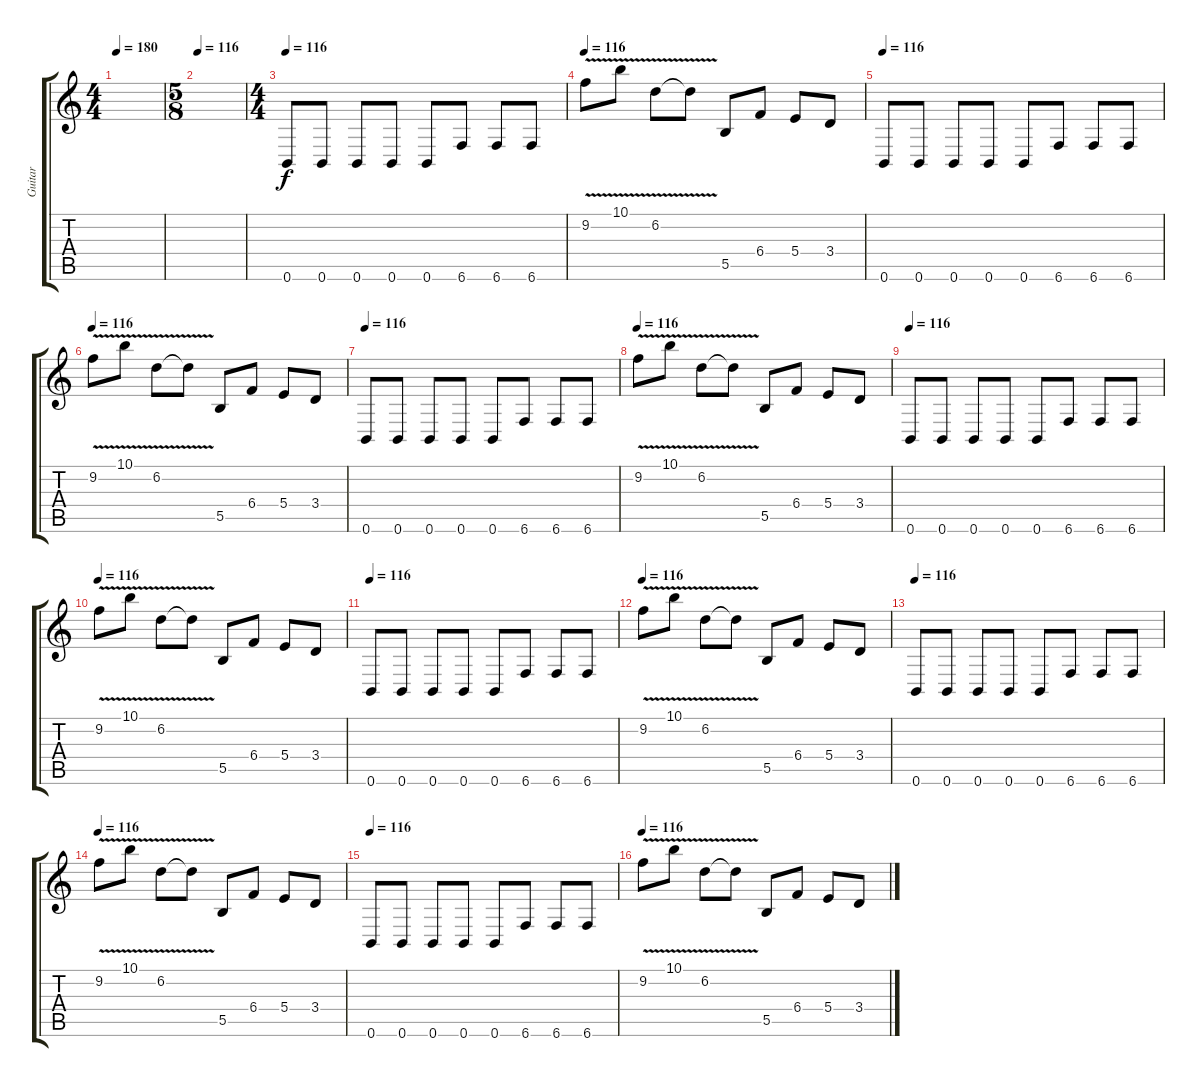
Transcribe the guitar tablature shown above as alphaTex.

\track ("Guitar" "Guitar") {instrument distortionguitar}
\staff {score tabs}
\tuning (Db4 Ab3 E3 B2 Gb2 B1) {hide}
\ts (4 4)
\tempo 180
\clef g2
\ks c
|
\ts (5 8)
\tempo 116
|
\ts (4 4)
\tempo 116
0.6.8 0.6.8 0.6.8 0.6.8 0.6.8 6.6.8 6.6.8 6.6.8 |
\tempo 116
9.2{v}.8 10.1{v}.8 6.2{v}.8 6.2{t}.8 5.5.8 6.4.8 5.4.8 3.4.8 |
\tempo 116
0.6.8 0.6.8 0.6.8 0.6.8 0.6.8 6.6.8 6.6.8 6.6.8 |
\tempo 116
9.2{v}.8 10.1{v}.8 6.2{v}.8 6.2{t}.8 5.5.8 6.4.8 5.4.8 3.4.8 |
\tempo 116
0.6.8 0.6.8 0.6.8 0.6.8 0.6.8 6.6.8 6.6.8 6.6.8 |
\tempo 116
9.2{v}.8 10.1{v}.8 6.2{v}.8 6.2{t}.8 5.5.8 6.4.8 5.4.8 3.4.8 |
\tempo 116
0.6.8 0.6.8 0.6.8 0.6.8 0.6.8 6.6.8 6.6.8 6.6.8 |
\tempo 116
9.2{v}.8 10.1{v}.8 6.2{v}.8 6.2{t}.8 5.5.8 6.4.8 5.4.8 3.4.8 |
\tempo 116
0.6.8 0.6.8 0.6.8 0.6.8 0.6.8 6.6.8 6.6.8 6.6.8 |
\tempo 116
9.2{v}.8 10.1{v}.8 6.2{v}.8 6.2{t}.8 5.5.8 6.4.8 5.4.8 3.4.8 |
\tempo 116
0.6.8 0.6.8 0.6.8 0.6.8 0.6.8 6.6.8 6.6.8 6.6.8 |
\tempo 116
9.2{v}.8 10.1{v}.8 6.2{v}.8 6.2{t}.8 5.5.8 6.4.8 5.4.8 3.4.8 |
\tempo 116
0.6.8 0.6.8 0.6.8 0.6.8 0.6.8 6.6.8 6.6.8 6.6.8 |
\tempo 116
9.2{v}.8 10.1{v}.8 6.2{v}.8 6.2{t}.8 5.5.8 6.4.8 5.4.8 3.4.8
